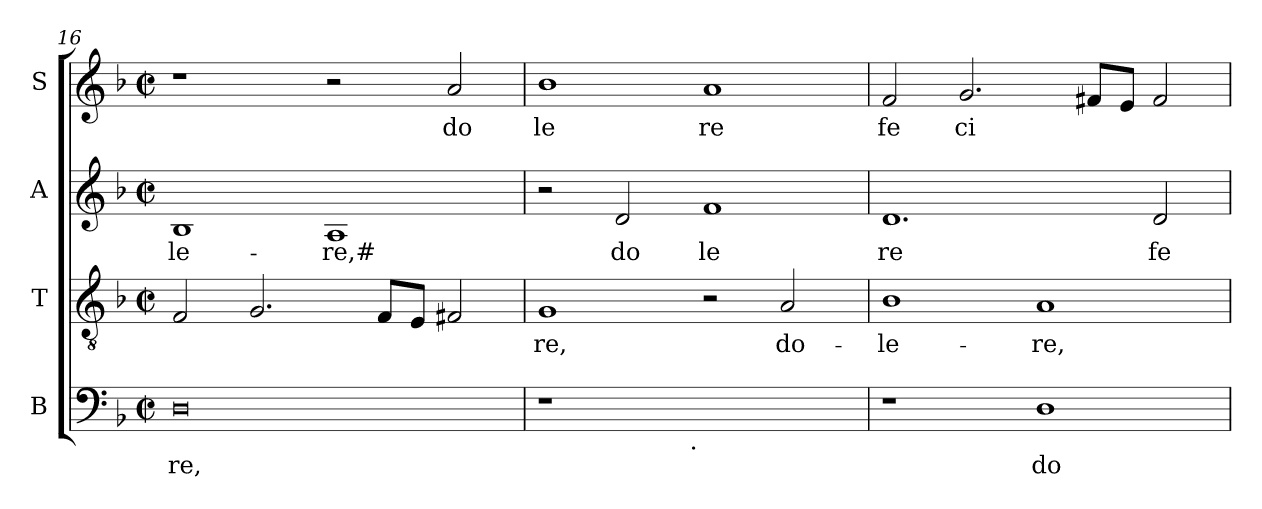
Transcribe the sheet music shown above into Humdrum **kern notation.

**kern	**text	**kern	**text	**kern	**text	**kern	**text
*part4	*part4	*part3	*part3	*part2	*part2	*part1	*part1
*staff4	*staff4	*staff3	*staff3	*staff2	*staff2	*staff1	*staff1
*I"B	*	*I"T	*	*I"A	*	*I"S	*
*clefF4	*	*clefGv2	*	*clefG2	*	*clefG2	*
*k[b-]	*	*k[b-]	*	*k[b-]	*	*k[b-]	*
*F:	*	*F:	*	*F:	*	*F:	*
*M2/2	*	*M2/2	*	*M2/2	*	*M2/2	*
*met(c|)	*	*met(c|)	*	*met(c|)	*	*met(c|)	*
=16	=16	=16	=16	=16	=16	=16	=16
!	!LO:LY:b:cj	!	!LO:LY:b:cj	!	!LO:LY:b:cj	!	!
0D	-re,	2F/	.	1B-	-le-	1r	.
!	!	!	!LO:LY:b:cj	!	!	!	!
.	.	2.G/	.	.	.	.	.
!	!	!	!	!	!LO:LY:b:cj	!	!
.	.	.	.	1A	-re,#	2r	.
!	!	!	!LO:LY:b:cj	!	!	!	!
.	.	8F/L	.	.	.	.	.
!	!	!	!LO:LY:b:cj	!	!	!	!
.	.	8E/J	.	.	.	.	.
!	!	!	!LO:LY:b:cj	!	!	!	!LO:LY:b:cj
.	.	2F#/	.	.	.	2a/	do
!!LO:PB:g=z
=17	=17	=17	=17	=17	=17	=17	=17
!	!	!	!LO:LY:b:cj	!	!	!	!LO:LY:b:cj
*^	*	*	*	*	*	*	*
1r	2ryy	.	1G	re,	2r	.	1b-	le
!	!	!	!	!	!	!LO:LY:b:cj	!	!
.	4...ryy	.	.	.	2d/	do	.	.
!	!LO:TX:b:t=.	!	!	!	!	!	!	!
.	1ryy	.	.	.	.	.	.	.
!	!	!	!	!	!	!LO:LY:b:cj	!	!LO:LY:b:cj
1ryy	.	.	2r	.	1f	le	1a	re
!	!	!	!	!LO:LY:b:cj	!	!	!	!
.	.	.	2A/	do-	.	.	.	.
.	32ryy	.	.	.	.	.	.	.
=18	=18	=18	=18	=18	=18	=18	=18	=18
!	!	!	!	!LO:LY:b:cj	!	!LO:LY:b:cj	!	!LO:LY:b:cj
*v	*v	*	*	*	*	*	*	*
1r	.	1B-	-le-	1.d	re	2f/	fe
!	!	!	!	!	!	!	!LO:LY:b:cj
.	.	.	.	.	.	2.g/	ci
!	!LO:LY:b:cj	!	!LO:LY:b:cj	!	!	!	!
1D	do	1A	-re,	.	.	.	.
!	!	!	!	!	!	!	!LO:LY:b:cj
.	.	.	.	.	.	8f#/L	.
!	!	!	!	!	!	!	!LO:LY:b:cj
.	.	.	.	.	.	8e/J	.
!	!	!	!	!	!LO:LY:b:cj	!	!LO:LY:b:cj
.	.	.	.	2d/	fe	2f#/	.
=	=	=	=	=	=	=	=
*-	*-	*-	*-	*-	*-	*-	*-
